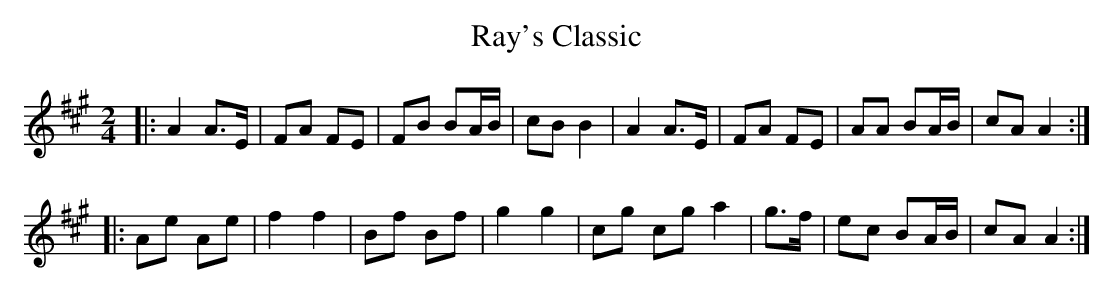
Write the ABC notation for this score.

X:1
T: Ray's Classic
M: 2/4
L: 1/8
K: Amaj
|:A2 A>E|FA FE|FB BA/B/|cB B2|A2 A>E|FA FE|AA BA/B/|cA A2:|
|:Ae Ae|f2 f2|Bf Bf|g2 g2|cg cg a2|g>f|ec BA/B/|cA A2:|
